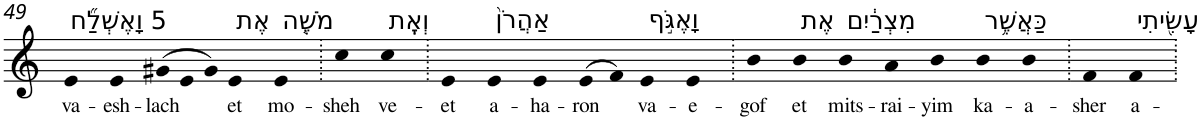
**kern	**text
*part1	*part1
*staff1	*staff1
*I"Piano	*
*I'Pno	*
!!LO:PB:g=z
*clefG2	*
*k[]	*
=49	=49
!LO:TX:a:t=5 וָאֶשְׁלַ֞ח	!
!	!LO:LY:b
4e	va-
!	!LO:LY:b
4e	-esh-
*Xtuplet	*
!	!LO:LY:b
(>12g#X	-lach
12e	.
12g#)	.
!LO:TX:a:t=אֶת	!
!	!LO:LY:b
4e	et
!LO:TX:a:t=מֹשֶׁ֤ה	!
!	!LO:LY:b
4e	mo-
=50.	=50.
!	!LO:LY:b
4cc	-sheh
!LO:TX:a:t=וְאֶֽת	!
!	!LO:LY:b
4cc	ve-
=51.	=51.
!	!LO:LY:b
4e	-et
!LO:TX:a:t=אַהֲרֹן֙	!
!	!LO:LY:b
4e	a-
!	!LO:LY:b
4e	-ha-
!	!LO:LY:b
(>8e	-ron
8f)	.
!LO:TX:a:t=וָאֶגֹּ֣ף	!
!	!LO:LY:b
4e	va-
!	!LO:LY:b
4e	-e-
=52.	=52.
!	!LO:LY:b
4b	-gof
!LO:TX:a:t=אֶת	!
!	!LO:LY:b
4b	et
!LO:TX:a:t=מִצְרַ֔יִם	!
!	!LO:LY:b
4b	mits-
!	!LO:LY:b
4a	-rai-
!	!LO:LY:b
4b	-yim
!LO:TX:a:t=כַּאֲשֶׁ֥ר	!
!	!LO:LY:b
4b	ka-
!	!LO:LY:b
4b	-a-
=53.	=53.
!	!LO:LY:b
4f	-sher
!LO:TX:a:t=עָשִׂ֖יתִי	!
!	!LO:LY:b
4f	a-
=.	=.
*-	*-
